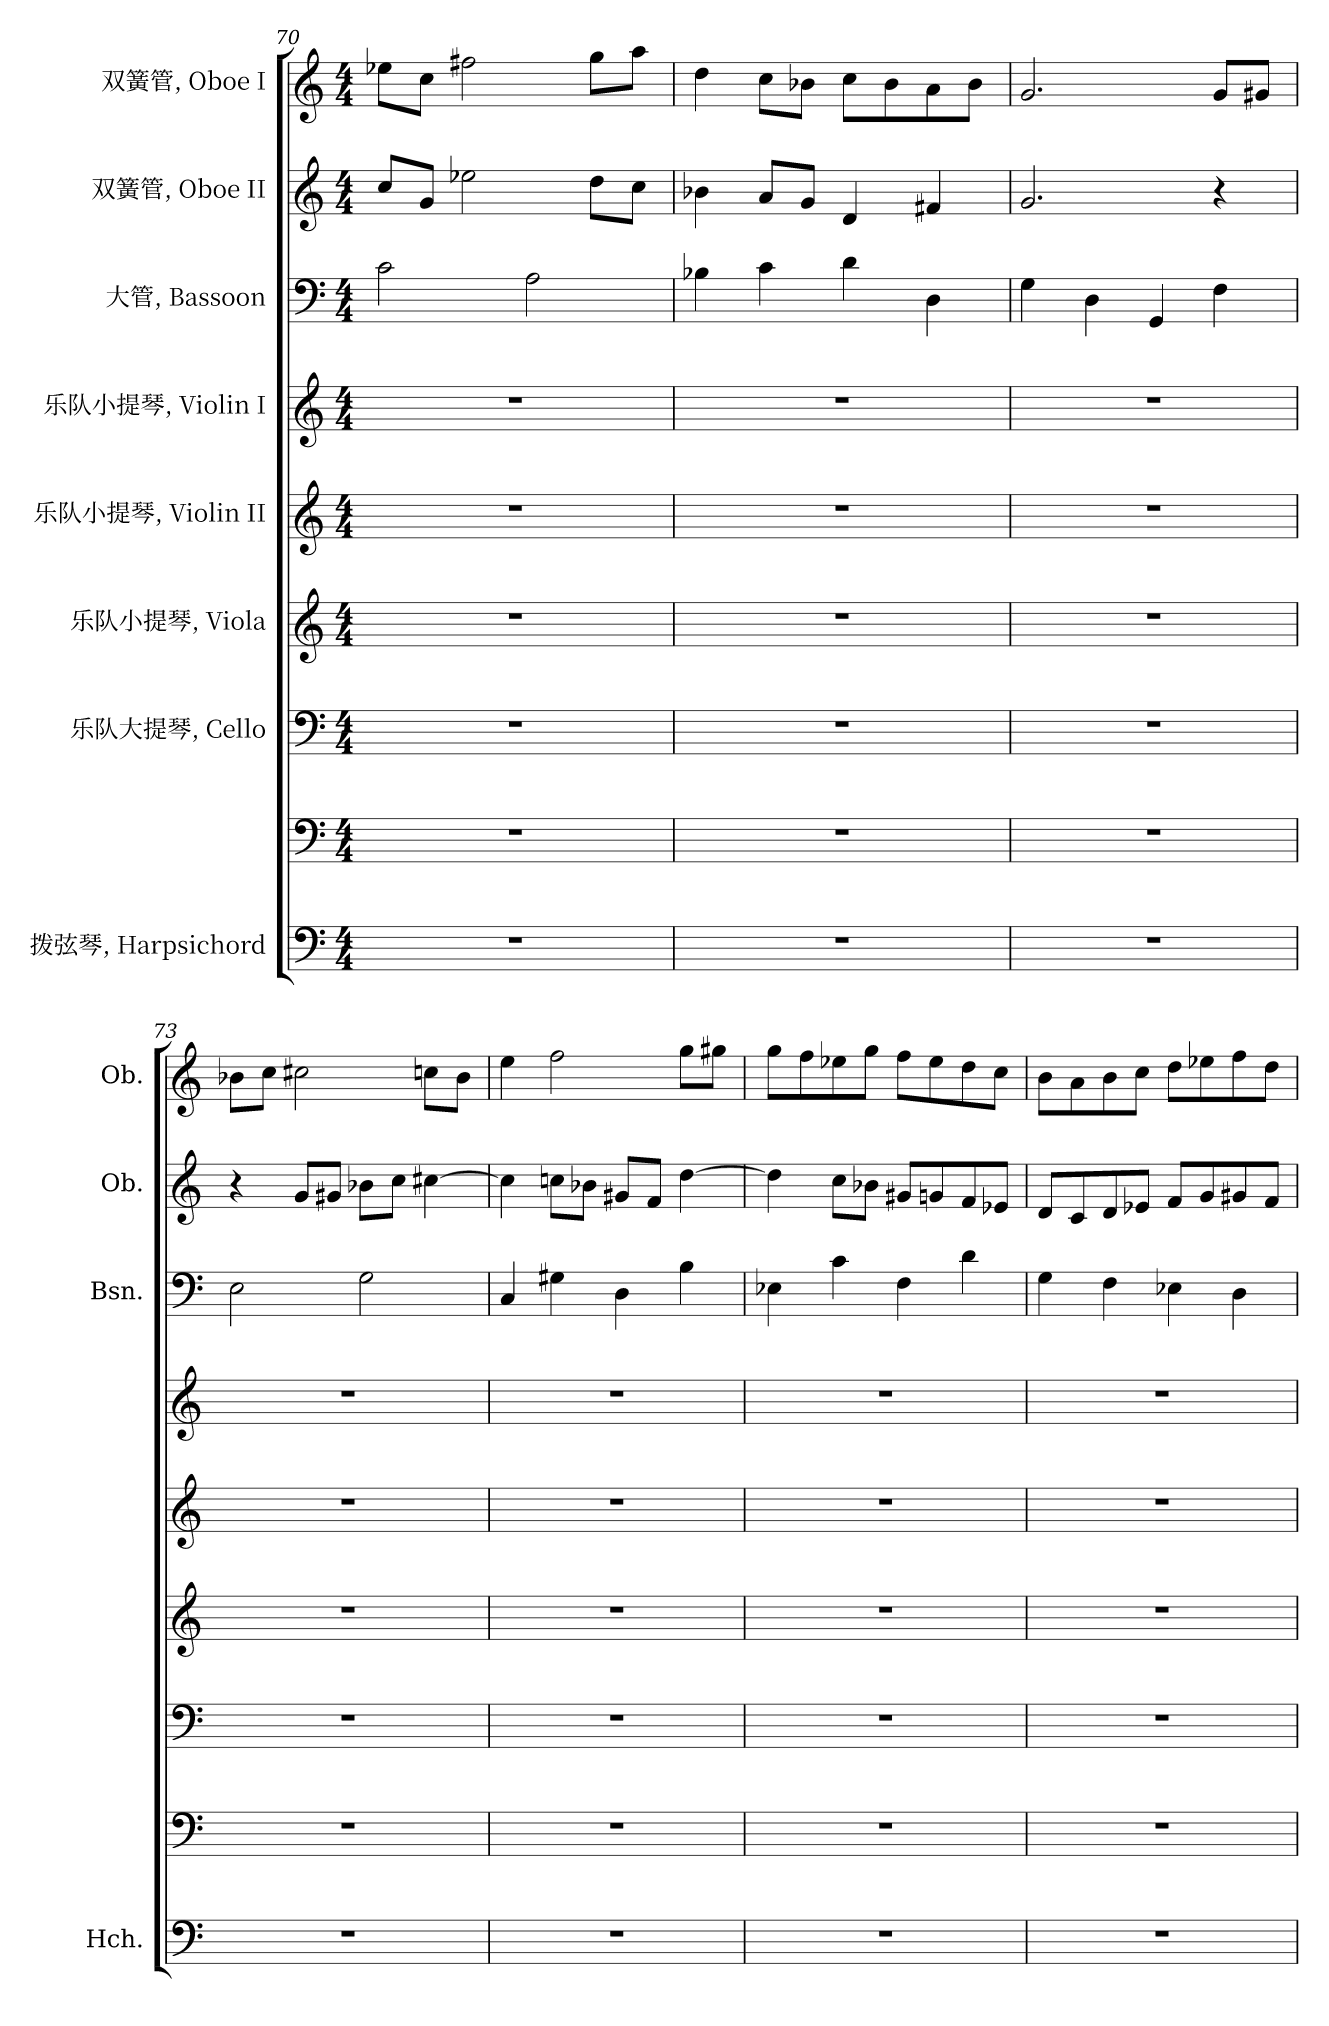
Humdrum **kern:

**kern	**kern	**kern	**kern	**kern	**kern	**kern	**kern	**kern
*part8	*part8	*part7	*part6	*part5	*part4	*part3	*part2	*part1
*staff9	*staff8	*staff7	*staff6	*staff5	*staff4	*staff3	*staff2	*staff1
*I"拨弦琴, Harpsichord	*	*I"乐队大提琴, Cello	*I"乐队小提琴, Viola	*I"乐队小提琴, Violin II	*I"乐队小提琴, Violin I	*I"大管, Bassoon	*I"双簧管, Oboe II	*I"双簧管, Oboe I
*I'Hch.	*	*	*	*	*	*I'Bsn.	*I'Ob.	*I'Ob.
*clefF4	*clefF4	*clefF4	*clefG2	*clefG2	*clefG2	*clefF4	*clefG2	*clefG2
*k[]	*k[]	*k[]	*k[]	*k[]	*k[]	*k[]	*k[]	*k[]
*M4/4	*M4/4	*M4/4	*M4/4	*M4/4	*M4/4	*M4/4	*M4/4	*M4/4
=70	=70	=70	=70	=70	=70	=70	=70	=70
1r	1r	1r	1r	1r	1r	2c\	8cc/L	8ee-X\L
.	.	.	.	.	.	.	8g/J	8cc\J
.	.	.	.	.	.	.	2ee-X\	2ff#X\
.	.	.	.	.	.	2A\	.	.
.	.	.	.	.	.	.	8dd\L	8gg\L
.	.	.	.	.	.	.	8cc\J	8aa\J
!!LO:PB:g=z
=71	=71	=71	=71	=71	=71	=71	=71	=71
1r	1r	1r	1r	1r	1r	4B-X\	4b-X\	4dd\
.	.	.	.	.	.	4c\	8a/L	8cc\L
.	.	.	.	.	.	.	8g/J	8b-X\J
.	.	.	.	.	.	4d\	4d/	8cc\L
.	.	.	.	.	.	.	.	8b-\
.	.	.	.	.	.	4D\	4f#X/	8a\
.	.	.	.	.	.	.	.	8b-\J
=72	=72	=72	=72	=72	=72	=72	=72	=72
1r	1r	1r	1r	1r	1r	4G\	2.g/	2.g/
.	.	.	.	.	.	4D\	.	.
.	.	.	.	.	.	4GG/	.	.
.	.	.	.	.	.	4F\	4r	8g/L
.	.	.	.	.	.	.	.	8g#X/J
=73	=73	=73	=73	=73	=73	=73	=73	=73
1r	1r	1r	1r	1r	1r	2E\	4r	8b-X\L
.	.	.	.	.	.	.	.	8cc\J
.	.	.	.	.	.	.	8g/L	2cc#X\
.	.	.	.	.	.	.	8g#X/J	.
.	.	.	.	.	.	2G\	8b-X\L	.
.	.	.	.	.	.	.	8cc\J	.
.	.	.	.	.	.	.	[4cc#X\	8ccn\L
.	.	.	.	.	.	.	.	8b-\J
=74	=74	=74	=74	=74	=74	=74	=74	=74
1r	1r	1r	1r	1r	1r	4C/	4cc#\]	4ee\
.	.	.	.	.	.	4G#X\	8ccn\L	2ff\
.	.	.	.	.	.	.	8b-X\J	.
.	.	.	.	.	.	4D\	8g#X/L	.
.	.	.	.	.	.	.	8f/J	.
.	.	.	.	.	.	4B\	[4dd\	8gg\L
.	.	.	.	.	.	.	.	8gg#X\J
!!LO:PB:g=z
=75	=75	=75	=75	=75	=75	=75	=75	=75
1r	1r	1r	1r	1r	1r	4E-X\	4dd\]	8gg\L
.	.	.	.	.	.	.	.	8ff\
.	.	.	.	.	.	4c\	8cc\L	8ee-X\
.	.	.	.	.	.	.	8b-X\J	8gg\J
.	.	.	.	.	.	4F\	8g#X/L	8ff\L
.	.	.	.	.	.	.	8gn/	8ee-\
.	.	.	.	.	.	4d\	8f/	8dd\
.	.	.	.	.	.	.	8e-X/J	8cc\J
=76	=76	=76	=76	=76	=76	=76	=76	=76
1r	1r	1r	1r	1r	1r	4G\	8d/L	8b\L
.	.	.	.	.	.	.	8c/	8a\
.	.	.	.	.	.	4F\	8d/	8b\
.	.	.	.	.	.	.	8e-X/J	8cc\J
.	.	.	.	.	.	4E-X\	8f/L	8dd\L
.	.	.	.	.	.	.	8g/	8ee-X\
.	.	.	.	.	.	4D\	8g#X/	8ff\
.	.	.	.	.	.	.	8f/J	8dd\J
=	=	=	=	=	=	=	=	=
*-	*-	*-	*-	*-	*-	*-	*-	*-
